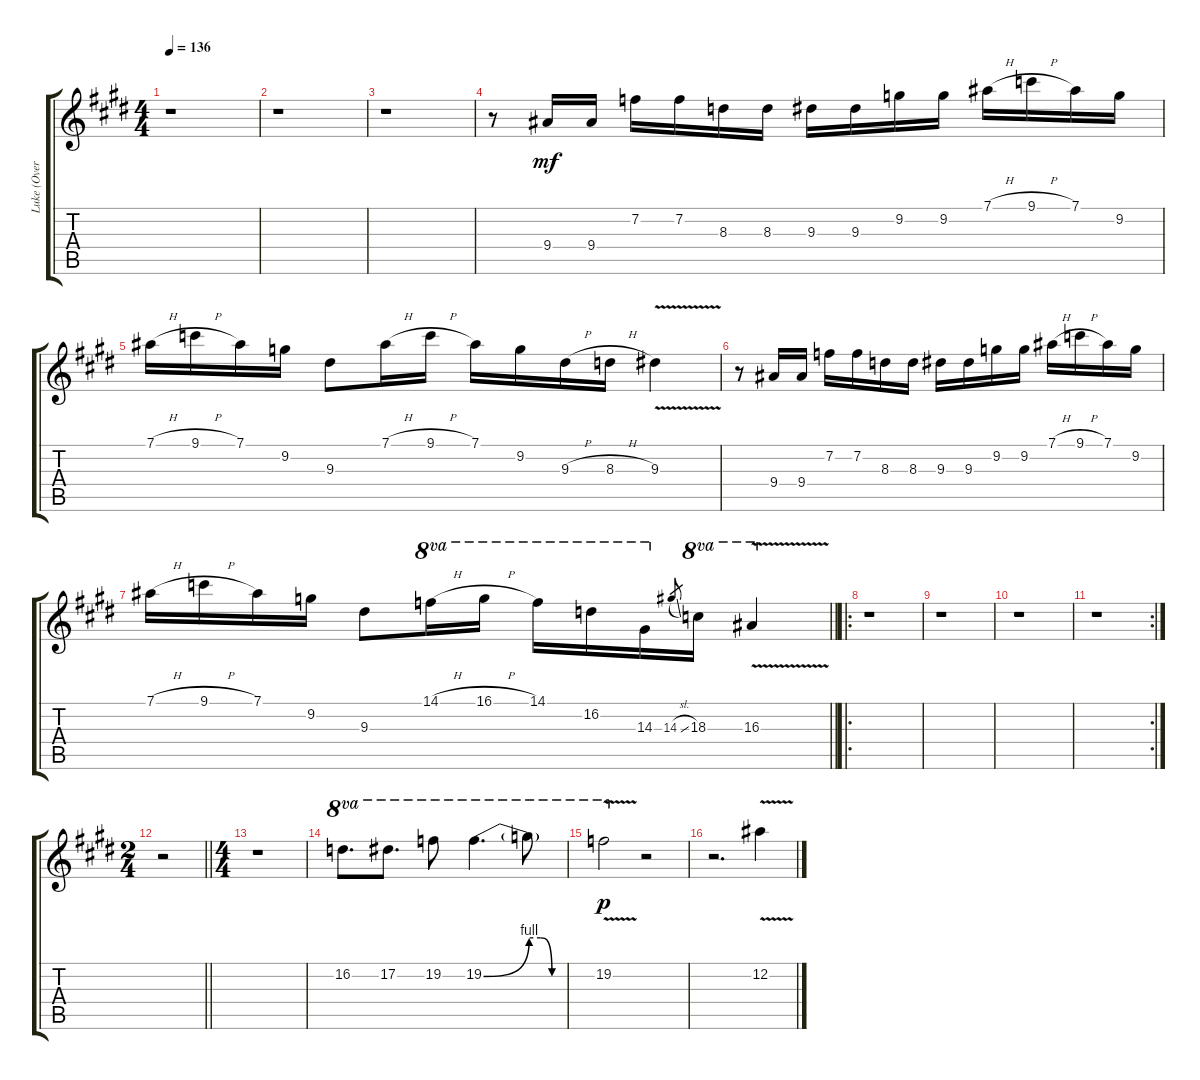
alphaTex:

\track ("Luke (Overdubs)" "Luke (Over") {instrument overdrivenguitar}
\staff {score tabs}
\tuning (Eb4 Bb3 Gb3 Db3 Ab2 Eb2) {hide}
\ts (4 4)
\tempo 136
\clef g2
\ks e
r.1{dy f} |
r.1 |
r.1 |
r.8 9.4.16{dy mf} 9.4.16 7.2.16 7.2.16 8.3.16 8.3.16 9.3.16 9.3.16 9.2.16 9.2.16 7.1{h}.16 9.1{h}.16 7.1.16 9.2.16 |
7.1{h}.16 9.1{h}.16 7.1.16 9.2.16 9.3.8 7.1{h}.16 9.1{h}.16 7.1.16 9.2.16 9.3{h}.16 8.3{h}.16 9.3{v}.4 |
r.8 9.4.16 9.4.16 7.2.16 7.2.16 8.3.16 8.3.16 9.3.16 9.3.16 9.2.16 9.2.16 7.1{h}.16 9.1{h}.16 7.1.16 9.2.16 |
\barLineRight lightlight
7.1{h}.16 9.1{h}.16 7.1.16 9.2.16 9.3.8 14.1{h}.16{ot 8va} 16.1{h}.16{ot 8va} 14.1.16{ot 8va} 16.2.16{ot 8va} 14.3.16{ot 8va} 14.3{sl}.8{gr} 18.3.16{ot 8va} 16.3{v}.4{ot 8va} |
\ro
r.1 |
r.1 |
r.1 |
\rc 2
r.1 |
\ts (2 4)
\barLineRight lightlight
r.2 |
\ts (4 4)
r.1 |
16.2.8{d ot 8va} 17.2.8{d ot 8va} 19.2.8{ot 8va} 19.2{be (bend 0 0 60 4)}.4{d ot 8va} 19.2{be (custom 0 4 20 4 40 0 60 0) t}.8{ot 8va} |
19.2{v}.2{ot 8va dy p} r.2 |
r.2{d} 12.2{v}.4
